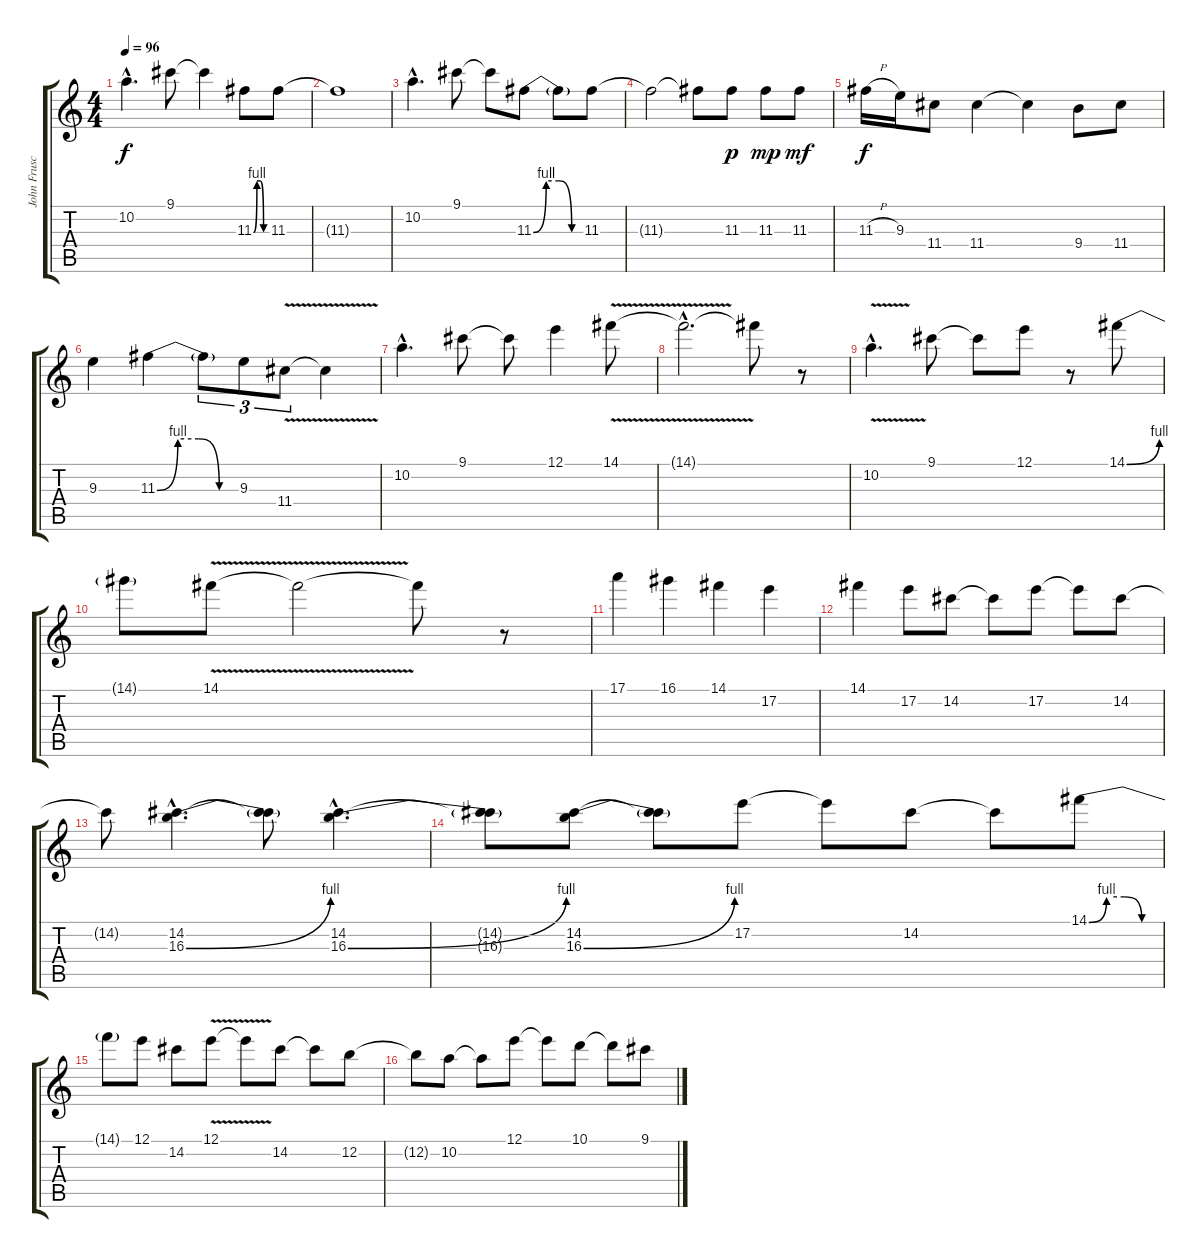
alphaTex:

\track ("John Frusciante (Solo)" "John Frusc") {instrument acousticguitarsteel}
\staff {score tabs}
\tuning (E4 B3 G3 D3 A2 E2) {hide}
\ts (4 4)
\tempo 96
\clef g2
\ks c
10.2{hac}.4{d dy f} 9.1.8 9.1{t}.4 11.3{be (custom 0 0 15 4 30 4 45 0 60 0)}.8 11.3.8 |
11.3{t}.1 |
10.2{hac}.4{d} 9.1.8 9.1{t}.8 11.3{be (custom 0 0 15 4 30 4 45 0 60 0)}.8 11.3{t}.8 11.3.8 |
11.3{t}.2 11.3{t}.8 11.3.8{dy p} 11.3.8{dy mp} 11.3.8{dy mf} |
11.3{h}.16{dy f} 9.3.16 11.4.8 11.4.4 11.4{t}.4 9.4.8 11.4.8 |
9.3.4 11.3{be (custom 0 0 15 4 30 4 45 0 60 0)}.4 11.3{t}.8{tu (3 2)} 9.3.8{tu (3 2)} 11.4{v}.8{tu (3 2)} 11.4{t}.4 |
10.2{hac}.4{d} 9.1.8 9.1{t}.8 12.1.4 14.1{v}.8 |
14.1{hac t}.2{d} 14.1{t}.8 r.8 |
10.2{v hac}.4{d} 9.1.8 9.1{t}.8 12.1.8 r.8 14.1{be (bend 0 0 60 4)}.8 |
14.1{t}.8 14.1{v}.8 14.1{t}.2 14.1{t}.8 r.8 |
17.1.4 16.1.4 14.1.4 17.2.4 |
14.1.4 17.2.8 14.2.8 14.2{t}.8 17.2.8 17.2{t}.8 14.2.8 |
14.2{t}.8 (14.2{hac} 16.3{be (bend 0 0 60 4) hac}).4{d} (14.2{t} 16.3{t}).8 (14.2{hac} 16.3{be (bend 0 0 60 4) hac}).4{d} |
(14.2{t} 16.3{t}).8 (14.2 16.3{be (bend 0 0 60 4)}).8 (14.2{t} 16.3{t}).8 17.2.8 17.2{t}.8 14.2.8 14.2{t}.8 14.1{be (custom 0 0 15 4 30 4 45 0 60 0)}.8 |
14.1{t}.8 12.1.8 14.2.8 12.1{v}.8 12.1{t}.8 14.2.8 14.2{t}.8 12.2.8 |
12.2{t}.8 10.2.8 10.2{t}.8 12.1.8 12.1{t}.8 10.1.8 10.1{t}.8 9.1.8
